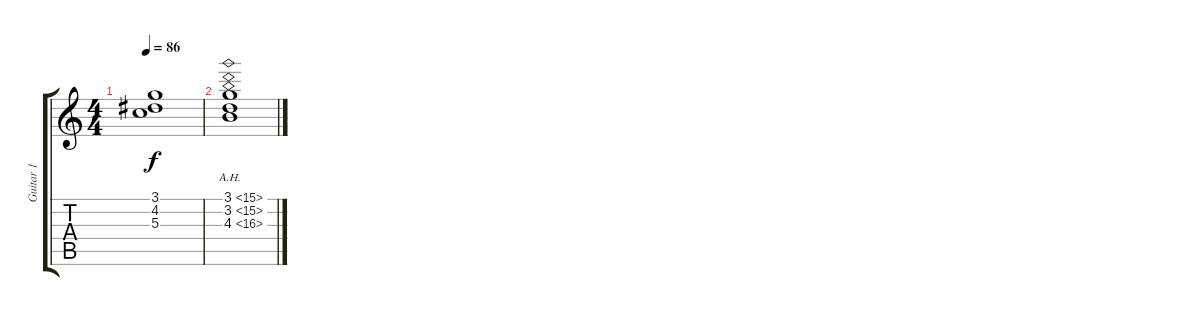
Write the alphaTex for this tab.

\track ("Guitar 1" "Guitar 1") {instrument overdrivenguitar}
\staff {score tabs}
\tuning (E4 B3 G3 D3 A2 E2) {hide}
\ts (4 4)
\tempo 86
\clef g2
\ks c
(3.1 4.2 5.3).1{dy f} |
(3.1{ah 12} 3.2{ah 12} 4.3{ah 12}).1
